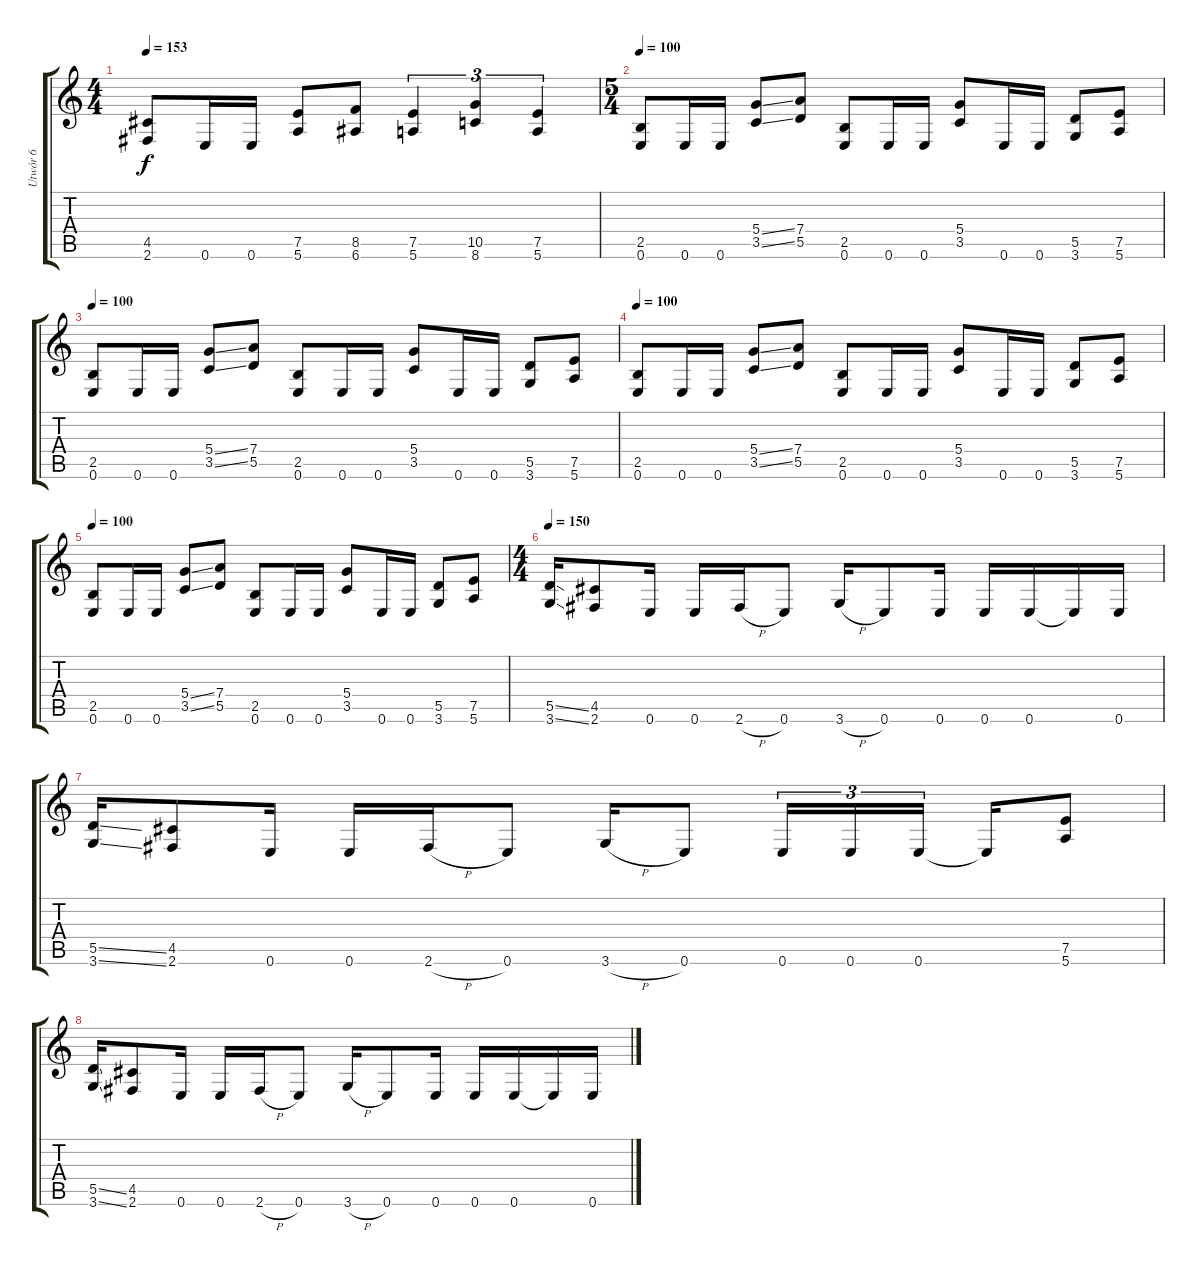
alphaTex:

\track ("Utwór 6" "Utwór 6") {instrument distortionguitar}
\staff {score tabs}
\tuning (E4 B3 G3 D3 A2 E2) {hide}
\ts (4 4)
\tempo 153
\clef g2
\ks c
(4.5 2.6).8{dy f} 0.6.16 0.6.16 (7.5 5.6).8 (8.5 6.6).8 (7.5 5.6).4{tu (3 2)} (10.5 8.6).4{tu (3 2)} (7.5 5.6).4{tu (3 2)} |
\ts (5 4)
\tempo 100
(2.5 0.6).8 0.6.16 0.6.16 (5.4{ss} 3.5{ss}).8 (7.4 5.5).8 (2.5 0.6).8 0.6.16 0.6.16 (5.4 3.5).8 0.6.16 0.6.16 (5.5 3.6).8 (7.5 5.6).8 |
\tempo 100
(2.5 0.6).8 0.6.16 0.6.16 (5.4{ss} 3.5{ss}).8 (7.4 5.5).8 (2.5 0.6).8 0.6.16 0.6.16 (5.4 3.5).8 0.6.16 0.6.16 (5.5 3.6).8 (7.5 5.6).8 |
\tempo 100
(2.5 0.6).8 0.6.16 0.6.16 (5.4{ss} 3.5{ss}).8 (7.4 5.5).8 (2.5 0.6).8 0.6.16 0.6.16 (5.4 3.5).8 0.6.16 0.6.16 (5.5 3.6).8 (7.5 5.6).8 |
\tempo 100
(2.5 0.6).8 0.6.16 0.6.16 (5.4{ss} 3.5{ss}).8 (7.4 5.5).8 (2.5 0.6).8 0.6.16 0.6.16 (5.4 3.5).8 0.6.16 0.6.16 (5.5 3.6).8 (7.5 5.6).8 |
\ts (4 4)
\tempo 150
(5.5{ss} 3.6{ss}).16 (4.5 2.6).8 0.6.16 0.6.16 2.6{h}.16 0.6.8 3.6{h}.16 0.6.8 0.6.16 0.6.16 0.6.16 0.6{t}.16 0.6.16 |
(5.5{ss} 3.6{ss}).16 (4.5 2.6).8 0.6.16 0.6.16 2.6{h}.16 0.6.8 3.6{h}.16 0.6.8 0.6.16{tu (3 2)} 0.6.16{tu (3 2)} 0.6.16{tu (3 2)} 0.6{t}.16 (7.5 5.6).8 |
(5.5{ss} 3.6{ss}).16 (4.5 2.6).8 0.6.16 0.6.16 2.6{h}.16 0.6.8 3.6{h}.16 0.6.8 0.6.16 0.6.16 0.6.16 0.6{t}.16 0.6.16
